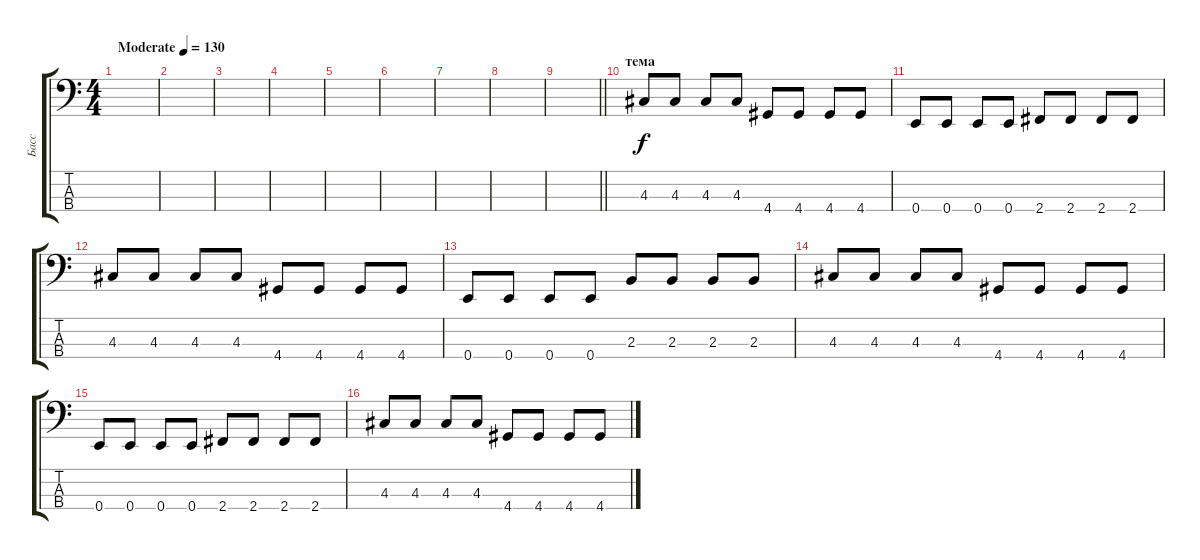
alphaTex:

\track ("Басс" "Басс") {instrument electricbassfinger}
\staff {score tabs}
\tuning (G2 D2 A1 E1) {hide}
\ts (4 4)
\tempo (130 "Moderate")
\clef f4
\ks c
|
|
|
|
|
|
|
|
\barLineRight lightlight
|
\section ("" "тема")
4.3.8 4.3.8 4.3.8 4.3.8 4.4.8 4.4.8 4.4.8 4.4.8 |
0.4.8 0.4.8 0.4.8 0.4.8 2.4.8 2.4.8 2.4.8 2.4.8 |
4.3.8 4.3.8 4.3.8 4.3.8 4.4.8 4.4.8 4.4.8 4.4.8 |
0.4.8 0.4.8 0.4.8 0.4.8 2.3.8 2.3.8 2.3.8 2.3.8 |
4.3.8 4.3.8 4.3.8 4.3.8 4.4.8 4.4.8 4.4.8 4.4.8 |
0.4.8 0.4.8 0.4.8 0.4.8 2.4.8 2.4.8 2.4.8 2.4.8 |
4.3.8 4.3.8 4.3.8 4.3.8 4.4.8 4.4.8 4.4.8 4.4.8
